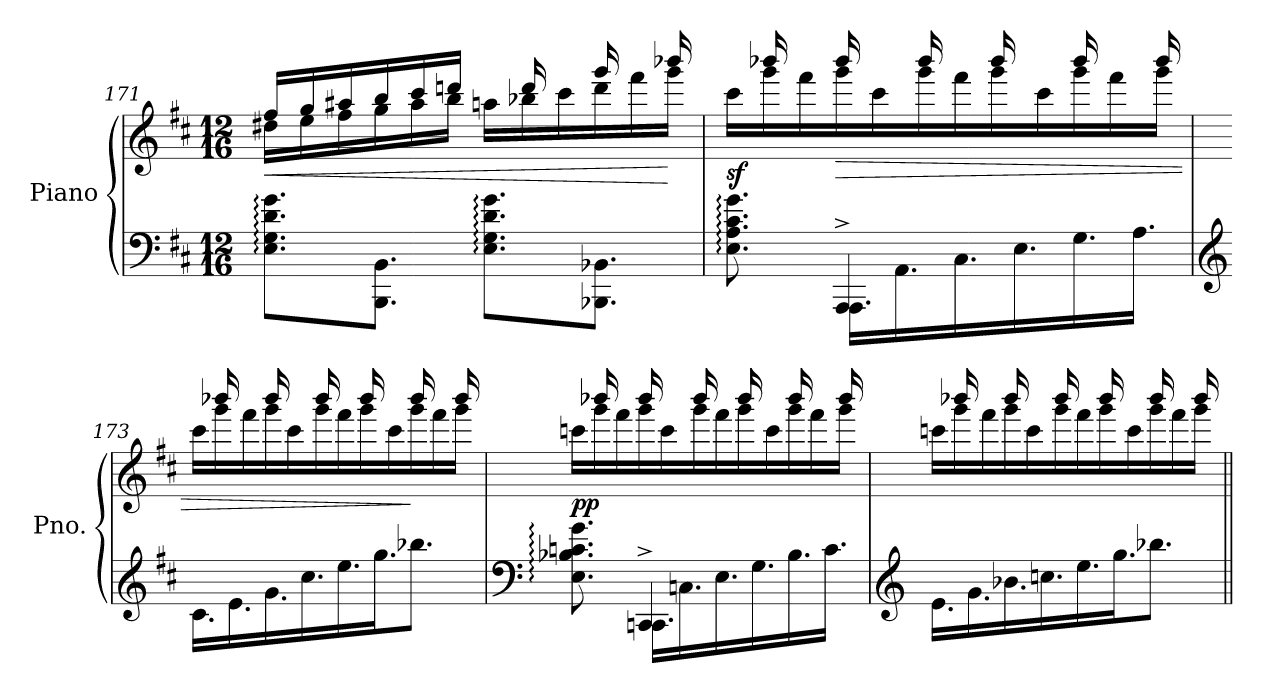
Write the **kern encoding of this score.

**kern	**kern	**dynam
*part1	*part1	*part1
*staff2	*staff1	*staff1/2
*I"Piano	*	*
*I'Pno.	*	*
!!LO:LB:g=z
*clefF4	*clefG2	*
*k[f#c#]	*k[f#c#]	*
*D:	*D:	*
*M12/16	*M12/16	*
=171	=171	=171
!	!	!LO:HP:b
*	*^	*
8.E\: 8.G\: 8.d\: 8.g\:L	16ff#/LL	16dd#X\LL	<
.	16gg/	16ee\	.
.	16aa#X/	16ff#\	.
8.BBB\ 8.BB\J	16bb/	16gg\	.
.	16ccc#/	16aa#\	.
.	16dddn/JJ	16bb\JJ	.
8.E\: 8.G\: 8.d\: 8.g\:L	16ryy	16aan\LL	.
.	16ddd/	16bb-X\	.
.	16ryy	16ccc#\	.
8.BBB-X\ 8.BB-X\J	16ggg/	16ddd\	.
.	16ryy	16fff#\	.
.	16bbb-X/	16ggg\JJ	[
=172	=172	=172	=172
*^	*	*	*
!	!	!	!	!LO:DY:b
8.E\: 8.A\: 8.c#\: 8.g\:	8.ryy	16ryy	16ccc#\LL	sf
.	.	16bbb-X/	16ggg\	.
.	.	16ryy	16fff#\	.
!	!	!	!	!LO:HP:b
4AAA^/	16.AAA\LL	16bbb-/	16ggg\	>
.	.	16ryy	16ccc#\	.
.	16.AA\	.	.	.
.	.	16bbb-/	16ggg\	.
.	16.C#\	16ryy	16fff#\	.
4ryy	.	16bbb-/	16ggg\	.
.	16.E\	.	.	.
.	.	16ryy	16ccc#\	.
.	16.G\	16bbb-/	16ggg\	.
.	.	16ryy	16fff#\	.
.	16.A\JJ	.	.	.
16ryy	.	16bbb-/	16ggg\JJ	.
!!LO:LB:g=z	!!
=173	=173	=173	=173	=173
*clefG2	*	*	*	*
2.ryy	16.c#\LL	16ryy	16ccc#\LL	.
.	.	16bbb-X/	16ggg\	.
.	16.e\	.	.	.
.	.	16ryy	16fff#\	.
.	16.g\	16bbb-/	16ggg\	.
.	.	16ryy	16ccc#\	.
.	16.cc#\	.	.	.
.	.	16bbb-/	16ggg\	.
.	16.ee\	16ryy	16fff#\	.
.	.	16bbb-/	16ggg\	.
.	16.gg\J	.	.	.
.	.	16ryy	16ccc#\	.
.	8.bb-X\J	16bbb-/	16ggg\	]
.	.	16ryy	16fff#\	.
.	.	16bbb-/	16ggg\JJ	.
!!LO:LB:g=z	!!
=174	=174	=174	=174	=174
*clefF4	*	*	*	*
!	!	!	!	!LO:DY:b
8.E\: 8.B-X\: 8.cn\: 8.g\:	8.ryy	16ryy	16cccn\LL	pp
.	.	16bbb-X/	16ggg\	.
.	.	16ryy	16fff#\	.
4CCn^/	16.CC\LL	16bbb-/	16ggg\	.
.	.	16ryy	16ccc\	.
.	16.Cn\	.	.	.
.	.	16bbb-/	16ggg\	.
.	16.E\	16ryy	16fff#\	.
4ryy	.	16bbb-/	16ggg\	.
.	16.G\	.	.	.
.	.	16ryy	16ccc\	.
.	16.B-\	16bbb-/	16ggg\	.
.	.	16ryy	16fff#\	.
.	16.c\JJ	.	.	.
16ryy	.	16bbb-/	16ggg\JJ	.
=175	=175	=175	=175	=175
*clefG2	*	*	*	*
2.ryy	16.e\LL	16ryy	16cccn\LL	.
.	.	16bbb-X/	16ggg\	.
.	16.g\	.	.	.
.	.	16ryy	16fff#\	.
.	16.b-X\	16bbb-/	16ggg\	.
.	.	16ryy	16ccc\	.
.	16.ccn\	.	.	.
.	.	16bbb-/	16ggg\	.
.	16.ee\	16ryy	16fff#\	.
.	.	16bbb-/	16ggg\	.
.	16.gg\J	.	.	.
.	.	16ryy	16ccc\	.
.	8.bb-X\J	16bbb-/	16ggg\	.
.	.	16ryy	16fff#\	.
.	.	16bbb-/	16ggg\JJ	.
*v	*v	*	*	*
*	*v	*v	*
=||	=||	=||
*-	*-	*-
